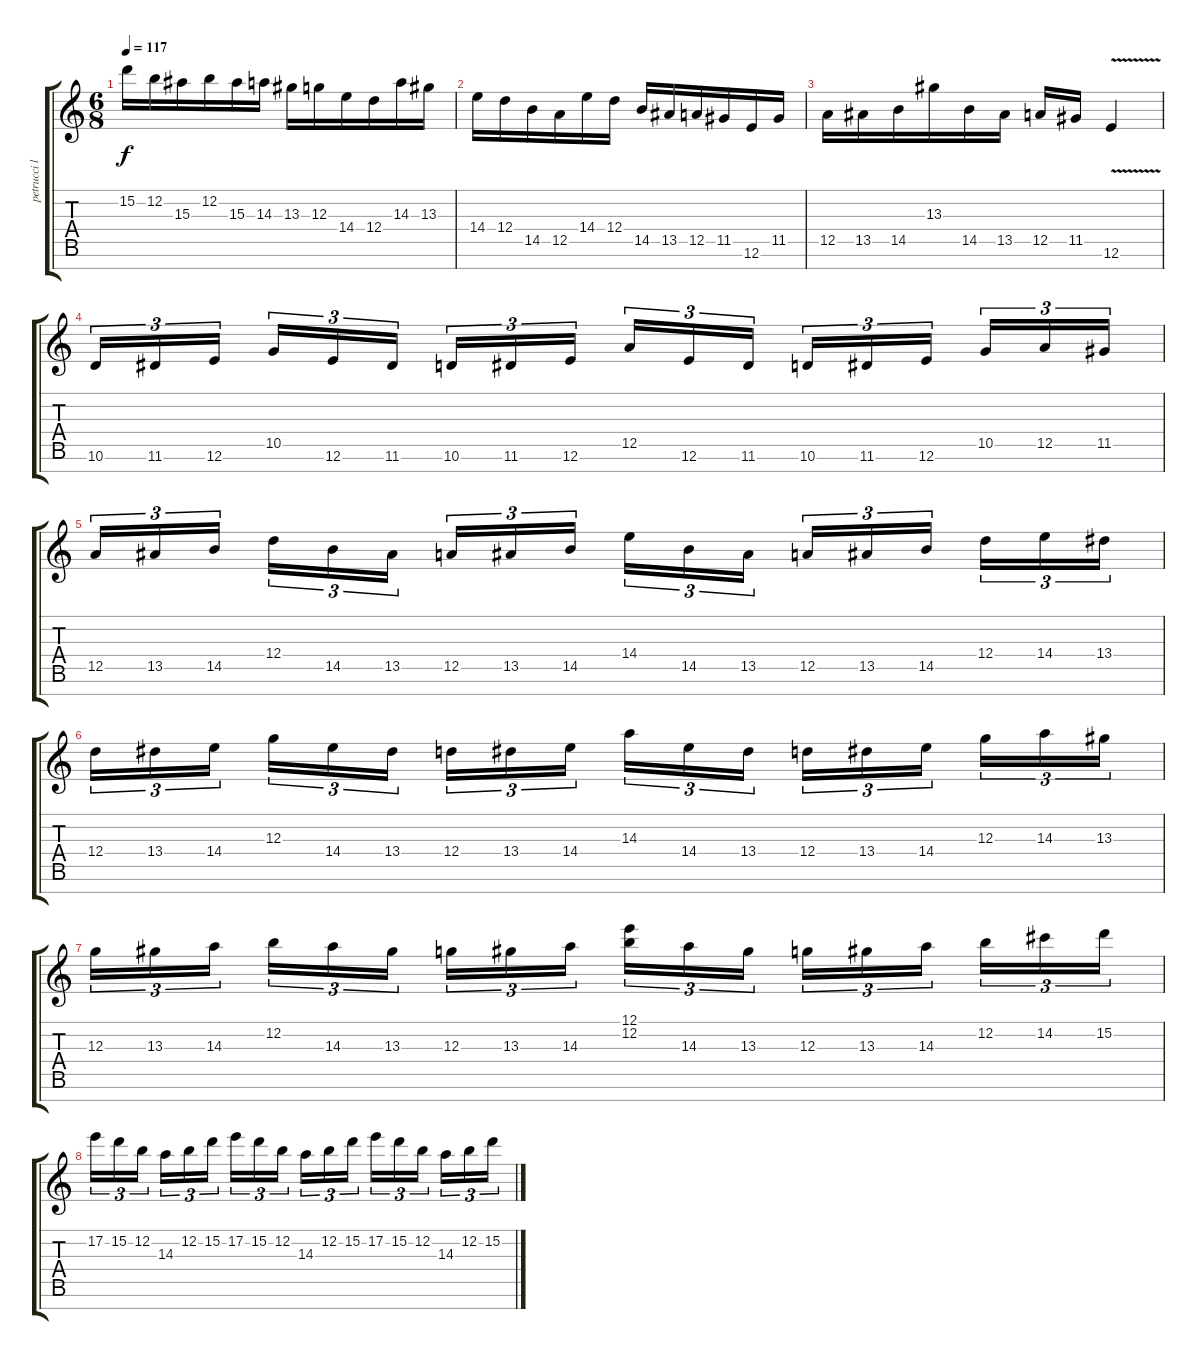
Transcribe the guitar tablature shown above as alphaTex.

\track ("petrucci lead 7str." "petrucci l") {instrument distortionguitar}
\staff {score tabs}
\tuning (E4 B3 G3 D3 A2 E2 B1) {hide}
\ts (6 8)
\tempo 117
\clef g2
\ks c
15.2.16{dy f} 12.2.16 15.3.16 12.2.16 15.3.16 14.3.16 13.3.16 12.3.16 14.4.16 12.4.16 14.3.16 13.3.16 |
14.4.16 12.4.16 14.5.16 12.5.16 14.4.16 12.4.16 14.5.16 13.5.16 12.5.16 11.5.16 12.6.16 11.5.16 |
12.5.16 13.5.16 14.5.16 13.3.16 14.5.16 13.5.16 12.5.16 11.5.16 12.6{v}.4 |
10.6.16{tu (3 2)} 11.6.16{tu (3 2)} 12.6.16{tu (3 2)} 10.5.16{tu (3 2)} 12.6.16{tu (3 2)} 11.6.16{tu (3 2)} 10.6.16{tu (3 2)} 11.6.16{tu (3 2)} 12.6.16{tu (3 2)} 12.5.16{tu (3 2)} 12.6.16{tu (3 2)} 11.6.16{tu (3 2)} 10.6.16{tu (3 2)} 11.6.16{tu (3 2)} 12.6.16{tu (3 2)} 10.5.16{tu (3 2)} 12.5.16{tu (3 2)} 11.5.16{tu (3 2)} |
12.5.16{tu (3 2)} 13.5.16{tu (3 2)} 14.5.16{tu (3 2)} 12.4.16{tu (3 2)} 14.5.16{tu (3 2)} 13.5.16{tu (3 2)} 12.5.16{tu (3 2)} 13.5.16{tu (3 2)} 14.5.16{tu (3 2)} 14.4.16{tu (3 2)} 14.5.16{tu (3 2)} 13.5.16{tu (3 2)} 12.5.16{tu (3 2)} 13.5.16{tu (3 2)} 14.5.16{tu (3 2)} 12.4.16{tu (3 2)} 14.4.16{tu (3 2)} 13.4.16{tu (3 2)} |
12.4.16{tu (3 2)} 13.4.16{tu (3 2)} 14.4.16{tu (3 2)} 12.3.16{tu (3 2)} 14.4.16{tu (3 2)} 13.4.16{tu (3 2)} 12.4.16{tu (3 2)} 13.4.16{tu (3 2)} 14.4.16{tu (3 2)} 14.3.16{tu (3 2)} 14.4.16{tu (3 2)} 13.4.16{tu (3 2)} 12.4.16{tu (3 2)} 13.4.16{tu (3 2)} 14.4.16{tu (3 2)} 12.3.16{tu (3 2)} 14.3.16{tu (3 2)} 13.3.16{tu (3 2)} |
12.3.16{tu (3 2)} 13.3.16{tu (3 2)} 14.3.16{tu (3 2)} 12.2.16{tu (3 2)} 14.3.16{tu (3 2)} 13.3.16{tu (3 2)} 12.3.16{tu (3 2)} 13.3.16{tu (3 2)} 14.3.16{tu (3 2)} (12.1 12.2).16{tu (3 2)} 14.3.16{tu (3 2)} 13.3.16{tu (3 2)} 12.3.16{tu (3 2)} 13.3.16{tu (3 2)} 14.3.16{tu (3 2)} 12.2.16{tu (3 2)} 14.2.16{tu (3 2)} 15.2.16{tu (3 2)} |
17.2.16{tu (3 2)} 15.2.16{tu (3 2)} 12.2.16{tu (3 2)} 14.3.16{tu (3 2)} 12.2.16{tu (3 2)} 15.2.16{tu (3 2)} 17.2.16{tu (3 2)} 15.2.16{tu (3 2)} 12.2.16{tu (3 2)} 14.3.16{tu (3 2)} 12.2.16{tu (3 2)} 15.2.16{tu (3 2)} 17.2.16{tu (3 2)} 15.2.16{tu (3 2)} 12.2.16{tu (3 2)} 14.3.16{tu (3 2)} 12.2.16{tu (3 2)} 15.2.16{tu (3 2)}
